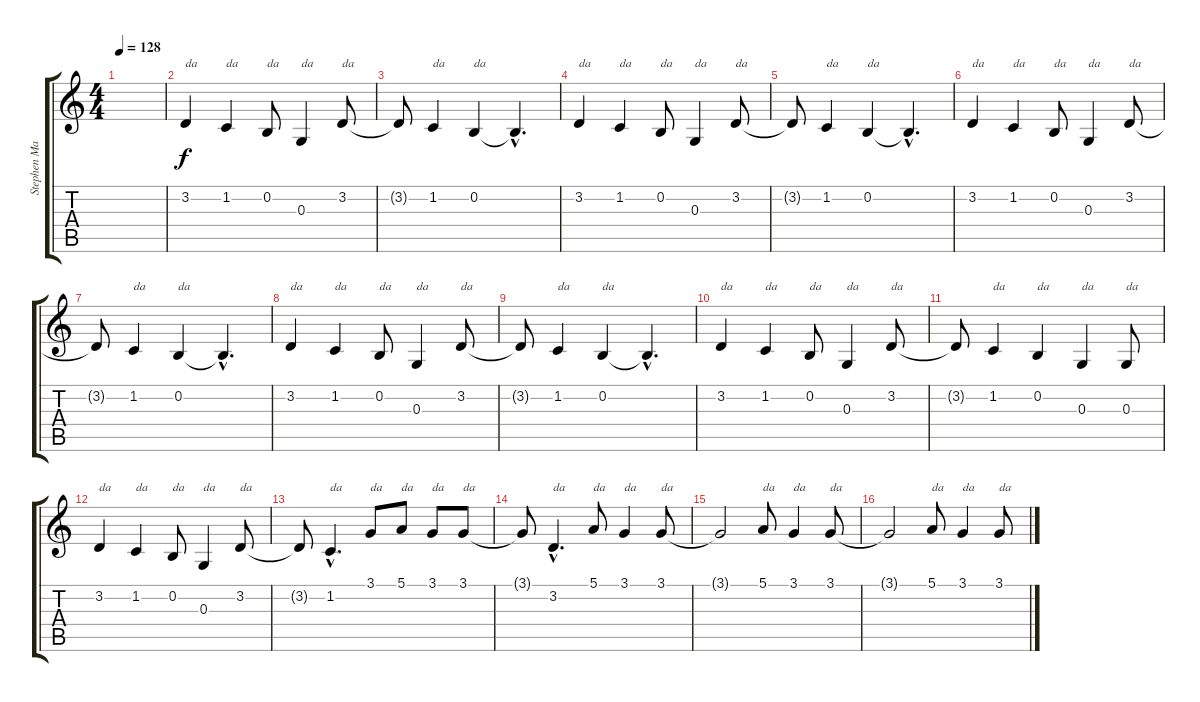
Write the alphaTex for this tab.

\track ("Stephen Malkmus" "Stephen Ma") {instrument electricgrandpiano}
\staff {score tabs}
\tuning (E4 B3 G3 D3 A2 E2) {hide}
\ts (4 4)
\tempo 128
\clef g2
\ks c
|
\section ("" "")
3.2.4{txt "da"} 1.2.4{txt "da"} 0.2.8{txt "da"} 0.3.4{txt "da"} 3.2.8{txt "da"} |
3.2{t}.8 1.2.4{txt "da"} 0.2.4{txt "da"} 0.2{hac t}.4{d} |
3.2.4{txt "da"} 1.2.4{txt "da"} 0.2.8{txt "da"} 0.3.4{txt "da"} 3.2.8{txt "da"} |
3.2{t}.8 1.2.4{txt "da"} 0.2.4{txt "da"} 0.2{hac t}.4{d} |
3.2.4{txt "da"} 1.2.4{txt "da"} 0.2.8{txt "da"} 0.3.4{txt "da"} 3.2.8{txt "da"} |
3.2{t}.8 1.2.4{txt "da"} 0.2.4{txt "da"} 0.2{hac t}.4{d} |
3.2.4{txt "da"} 1.2.4{txt "da"} 0.2.8{txt "da"} 0.3.4{txt "da"} 3.2.8{txt "da"} |
3.2{t}.8 1.2.4{txt "da"} 0.2.4{txt "da"} 0.2{hac t}.4{d} |
3.2.4{txt "da"} 1.2.4{txt "da"} 0.2.8{txt "da"} 0.3.4{txt "da"} 3.2.8{txt "da"} |
3.2{t}.8 1.2.4{txt "da"} 0.2.4{txt "da"} 0.3.4{txt "da"} 0.3.8{txt "da"} |
3.2.4{txt "da"} 1.2.4{txt "da"} 0.2.8{txt "da"} 0.3.4{txt "da"} 3.2.8{txt "da"} |
3.2{t}.8 1.2{hac}.4{d txt "da"} 3.1.8{txt "da"} 5.1.8{txt "da"} 3.1.8{txt "da"} 3.1.8{txt "da"} |
\section ("" "")
3.1{t}.8 3.2{hac}.4{d txt "da"} 5.1.8{txt "da"} 3.1.4{txt "da"} 3.1.8{txt "da"} |
3.1{t}.2 5.1.8{txt "da"} 3.1.4{txt "da"} 3.1.8{txt "da"} |
3.1{t}.2 5.1.8{txt "da"} 3.1.4{txt "da"} 3.1.8{txt "da"}
